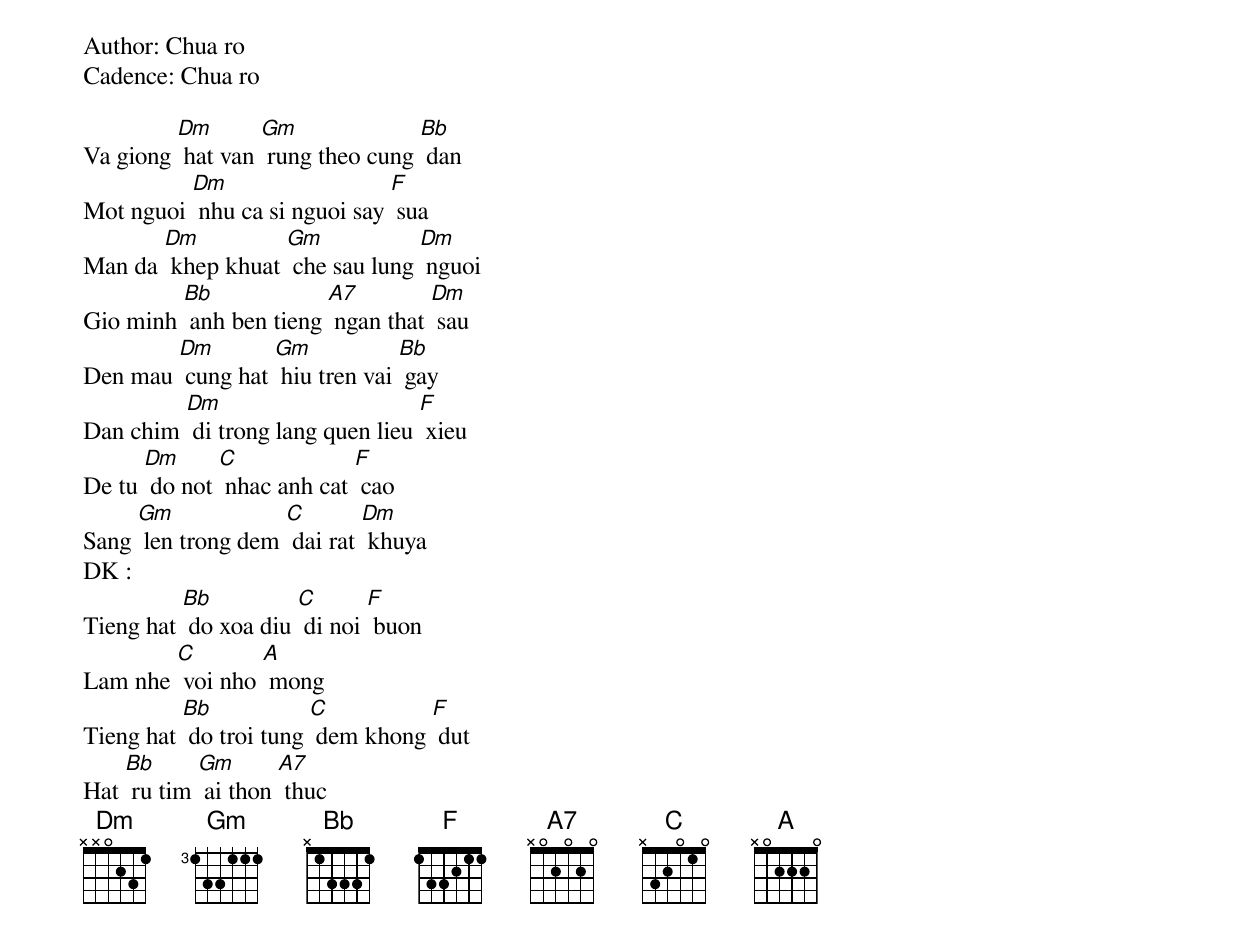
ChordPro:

Author: Chua ro
Cadence: Chua ro

Va giong [Dm] hat van [Gm] rung theo cung [Bb] dan
Mot nguoi [Dm] nhu ca si nguoi say [F] sua
Man da [Dm] khep khuat [Gm] che sau lung [Dm] nguoi
Gio minh [Bb] anh ben tieng [A7] ngan that [Dm] sau
Den mau [Dm] cung hat [Gm] hiu tren vai [Bb] gay
Dan chim [Dm] di trong lang quen lieu [F] xieu
De tu [Dm] do not [C] nhac anh cat [F] cao
Sang [Gm] len trong dem [C] dai rat [Dm] khuya
DK :
Tieng hat [Bb] do xoa diu [C] di noi [F] buon
Lam nhe [C] voi nho [A] mong
Tieng hat [Bb] do troi tung [C] dem khong [F] dut
Hat [Bb] ru tim [Gm] ai thon [A7] thuc
